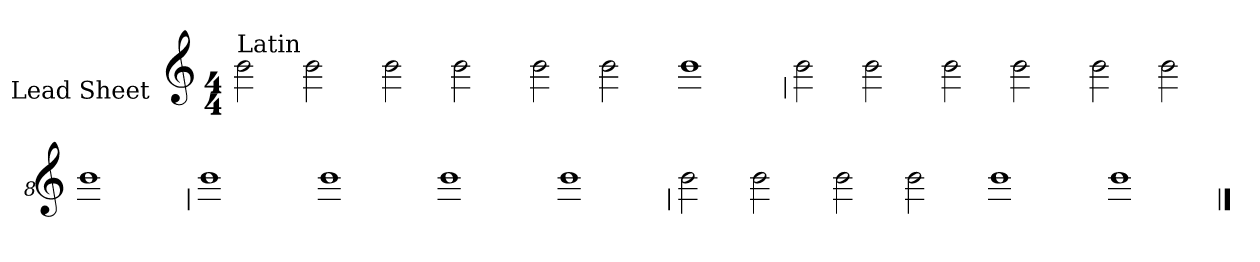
**kern
*part1
*staff1
*I"Lead Sheet
*stria0
*clefG2
*k[]
*C:
*M4/4
=1||
!LO:TX:a:t=Latin
2b
2b
=2-
2b
2b
=3-
2b
2b
=4-
1b
!!LO:LB:g=z
=5
2b
2b
=6-
2b
2b
=7-
2b
2b
=8-
1b
!!LO:LB:g=z
=9
1b
=10-
1b
=11-
1b
=12-
1b
!!LO:LB:g=z
=13
2b
2b
=14-
2b
2b
=15-
1b
=16-
1b
==
*-
